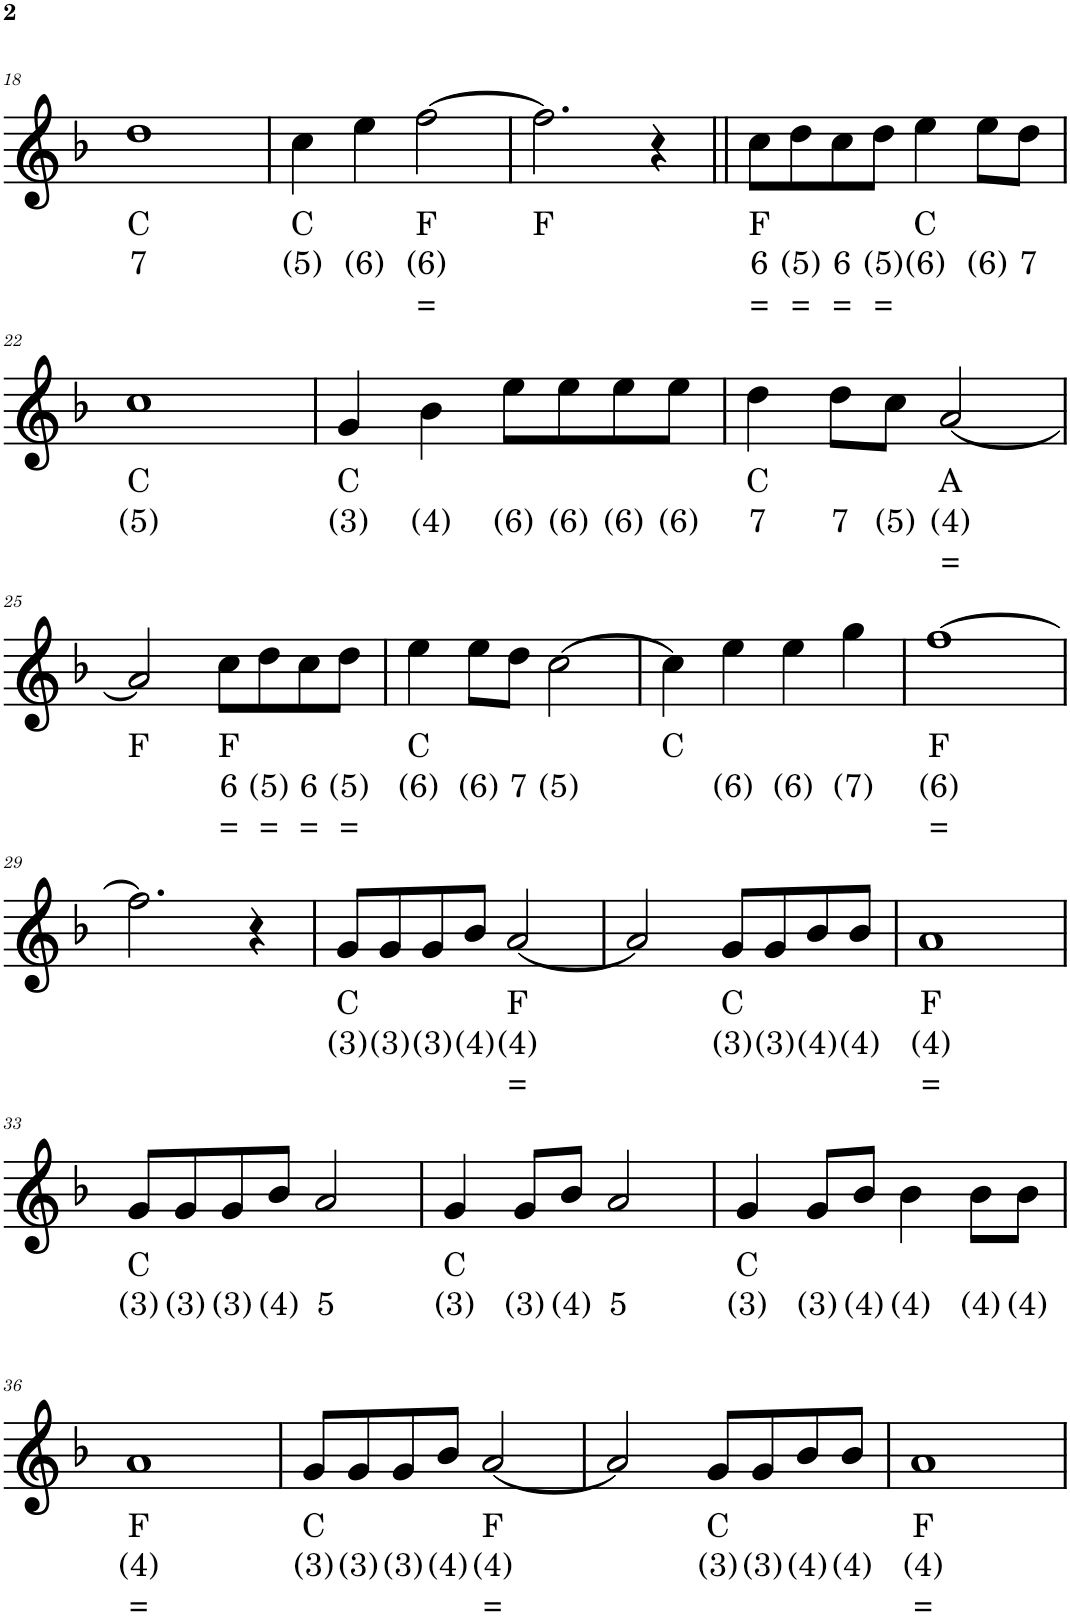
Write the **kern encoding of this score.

**kern	**text	**text	**text
*part1	*part1	*part1	*part1
*staff1	*staff1	*staff1	*staff1
*I"Viool	*	*	*
!!LO:PB:g=z
*clefG2	*	*	*
*k[b-]	*	*	*
*M4/4	*	*	*
=18	=18	=18	=18
!	!LO:LY:b	!LO:LY:b	!
1dd	C	7	.
=19	=19	=19	=19
!	!LO:LY:b	!LO:LY:b	!
4cc\	C	(5)	.
!	!	!LO:LY:b	!
4ee\	.	(6)	.
!	!LO:LY:b	!LO:LY:b	!LO:LY:b
[2ff\	F	(6)	=
=20	=20	=20	=20
!	!LO:LY:b	!	!
2.ff\]	F	.	.
4r	.	.	.
=21||	=21||	=21||	=21||
!	!LO:LY:b	!LO:LY:b	!LO:LY:b
8cc\L	F	6	=
!	!	!LO:LY:b	!LO:LY:b
8dd\	.	(5)	=
!	!	!LO:LY:b	!LO:LY:b
8cc\	.	6	=
!	!	!LO:LY:b	!LO:LY:b
8dd\J	.	(5)	=
!	!LO:LY:b	!LO:LY:b	!
4ee\	C	(6)	.
!	!	!LO:LY:b	!
8ee\L	.	(6)	.
!	!	!LO:LY:b	!
8dd\J	.	7	.
!!LO:LB:g=z
=22	=22	=22	=22
!	!LO:LY:b	!LO:LY:b	!
1cc	C	(5)	.
=23	=23	=23	=23
!	!LO:LY:b	!LO:LY:b	!
4g/	C	(3)	.
!	!	!LO:LY:b	!
4b-\	.	(4)	.
!	!	!LO:LY:b	!
8ee\L	.	(6)	.
!	!	!LO:LY:b	!
8ee\	.	(6)	.
!	!	!LO:LY:b	!
8ee\	.	(6)	.
!	!	!LO:LY:b	!
8ee\J	.	(6)	.
=24	=24	=24	=24
!	!LO:LY:b	!LO:LY:b	!
4dd\	C	7	.
!	!	!LO:LY:b	!
8dd\L	.	7	.
!	!	!LO:LY:b	!
8cc\J	.	(5)	.
!	!LO:LY:b	!LO:LY:b	!LO:LY:b
[2a/	A	(4)	=
!!LO:LB:g=z
=25	=25	=25	=25
!	!LO:LY:b	!	!
2a/]	F	.	.
!	!LO:LY:b	!LO:LY:b	!LO:LY:b
8cc\L	F	6	=
!	!	!LO:LY:b	!LO:LY:b
8dd\	.	(5)	=
!	!	!LO:LY:b	!LO:LY:b
8cc\	.	6	=
!	!	!LO:LY:b	!LO:LY:b
8dd\J	.	(5)	=
=26	=26	=26	=26
!	!LO:LY:b	!LO:LY:b	!
4ee\	C	(6)	.
!	!	!LO:LY:b	!
8ee\L	.	(6)	.
!	!	!LO:LY:b	!
8dd\J	.	7	.
!	!	!LO:LY:b	!
[2cc\	.	(5)	.
=27	=27	=27	=27
!	!LO:LY:b	!	!
4cc\]	C	.	.
!	!	!LO:LY:b	!
4ee\	.	(6)	.
!	!	!LO:LY:b	!
4ee\	.	(6)	.
!	!	!LO:LY:b	!
4gg\	.	(7)	.
=28	=28	=28	=28
!	!LO:LY:b	!LO:LY:b	!LO:LY:b
[1ff	F	(6)	=
!!LO:LB:g=z
=29	=29	=29	=29
2.ff\]	.	.	.
4r	.	.	.
=30	=30	=30	=30
!	!LO:LY:b	!LO:LY:b	!
8g/L	C	(3)	.
!	!	!LO:LY:b	!
8g/	.	(3)	.
!	!	!LO:LY:b	!
8g/	.	(3)	.
!	!	!LO:LY:b	!
8b-/J	.	(4)	.
!	!LO:LY:b	!LO:LY:b	!LO:LY:b
[2a/	F	(4)	=
=31	=31	=31	=31
2a/]	.	.	.
!	!LO:LY:b	!LO:LY:b	!
8g/L	C	(3)	.
!	!	!LO:LY:b	!
8g/	.	(3)	.
!	!	!LO:LY:b	!
8b-/	.	(4)	.
!	!	!LO:LY:b	!
8b-/J	.	(4)	.
=32	=32	=32	=32
!	!LO:LY:b	!LO:LY:b	!LO:LY:b
1a	F	(4)	=
!!LO:LB:g=z
=33	=33	=33	=33
!	!LO:LY:b	!LO:LY:b	!
8g/L	C	(3)	.
!	!	!LO:LY:b	!
8g/	.	(3)	.
!	!	!LO:LY:b	!
8g/	.	(3)	.
!	!	!LO:LY:b	!
8b-/J	.	(4)	.
!	!	!LO:LY:b	!
2a/	.	5	.
=34	=34	=34	=34
!	!LO:LY:b	!LO:LY:b	!
4g/	C	(3)	.
!	!	!LO:LY:b	!
8g/L	.	(3)	.
!	!	!LO:LY:b	!
8b-/J	.	(4)	.
!	!	!LO:LY:b	!
2a/	.	5	.
=35	=35	=35	=35
!	!LO:LY:b	!LO:LY:b	!
4g/	C	(3)	.
!	!	!LO:LY:b	!
8g/L	.	(3)	.
!	!	!LO:LY:b	!
8b-/J	.	(4)	.
!	!	!LO:LY:b	!
4b-\	.	(4)	.
!	!	!LO:LY:b	!
8b-\L	.	(4)	.
!	!	!LO:LY:b	!
8b-\J	.	(4)	.
!!LO:LB:g=z
=36	=36	=36	=36
!	!LO:LY:b	!LO:LY:b	!LO:LY:b
1a	F	(4)	=
=37	=37	=37	=37
!	!LO:LY:b	!LO:LY:b	!
8g/L	C	(3)	.
!	!	!LO:LY:b	!
8g/	.	(3)	.
!	!	!LO:LY:b	!
8g/	.	(3)	.
!	!	!LO:LY:b	!
8b-/J	.	(4)	.
!	!LO:LY:b	!LO:LY:b	!LO:LY:b
[2a/	F	(4)	=
=38	=38	=38	=38
2a/]	.	.	.
!	!LO:LY:b	!LO:LY:b	!
8g/L	C	(3)	.
!	!	!LO:LY:b	!
8g/	.	(3)	.
!	!	!LO:LY:b	!
8b-/	.	(4)	.
!	!	!LO:LY:b	!
8b-/J	.	(4)	.
=39	=39	=39	=39
!	!LO:LY:b	!LO:LY:b	!LO:LY:b
1a	F	(4)	=
=	=	=	=
*-	*-	*-	*-
